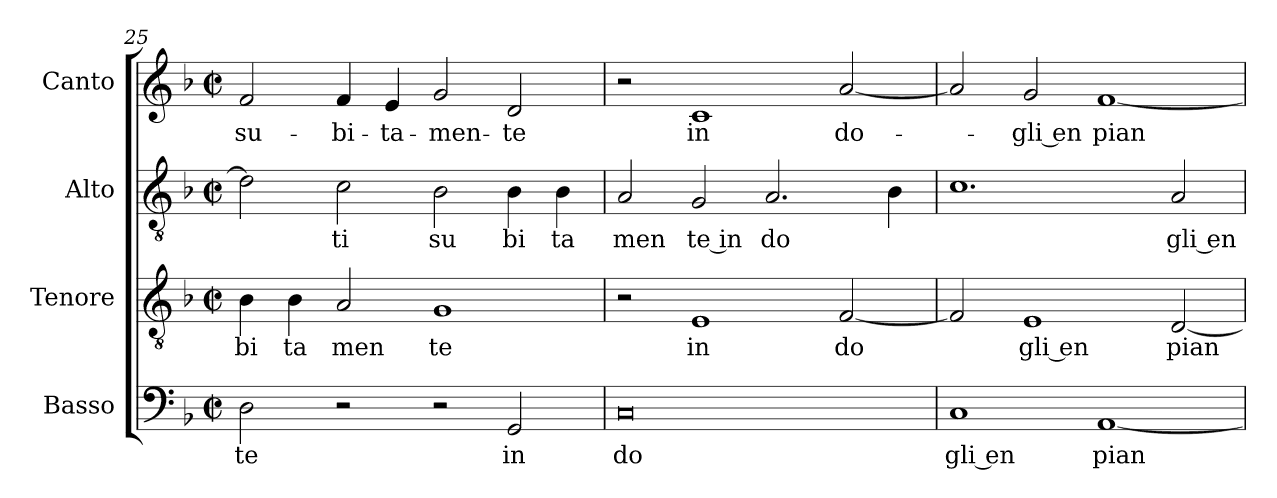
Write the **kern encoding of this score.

**kern	**text	**kern	**text	**kern	**text	**kern	**text
*part4	*part4	*part3	*part3	*part2	*part2	*part1	*part1
*staff4	*staff4	*staff3	*staff3	*staff2	*staff2	*staff1	*staff1
*I"Basso	*	*I"Tenore	*	*I"Alto	*	*I"Canto	*
*clefF4	*	*clefGv2	*	*clefGv2	*	*clefG2	*
*k[b-]	*	*k[b-]	*	*k[b-]	*	*k[b-]	*
*F:	*	*F:	*	*F:	*	*F:	*
*M2/2	*	*M2/2	*	*M2/2	*	*M2/2	*
*met(c|)	*	*met(c|)	*	*met(c|)	*	*met(c|)	*
=25	=25	=25	=25	=25	=25	=25	=25
!	!LO:LY:b:cj	!	!LO:LY:b:cj	!	!	!	!LO:LY:b:cj
2D\	te	4B-\	bi	2d\]	.	2f/	su-
!	!	!	!LO:LY:b:cj	!	!	!	!
.	.	4B-\	ta	.	.	.	.
!	!	!	!LO:LY:b:cj	!	!LO:LY:b:cj	!	!LO:LY:b:cj
2r	.	2A/	men	2c\	ti	4f/	-bi-
!	!	!	!	!	!	!	!LO:LY:b:cj
.	.	.	.	.	.	4e/	-ta-
!	!	!	!LO:LY:b:cj	!	!LO:LY:b:cj	!	!LO:LY:b:cj
2r	.	1G	te	2B-\	su	2g/	-men-
!	!LO:LY:b:cj	!	!	!	!LO:LY:b:cj	!	!LO:LY:b:cj
2GG/	in	.	.	4B-\	bi	2d/	-te
!	!	!	!	!	!LO:LY:b:cj	!	!
.	.	.	.	4B-\	ta	.	.
=26	=26	=26	=26	=26	=26	=26	=26
!	!LO:LY:b:cj	!	!	!	!LO:LY:b:cj	!	!
0C	do	2r	.	2A/	men	2r	.
!	!	!	!LO:LY:b:cj	!	!LO:LY:b:rj	!	!LO:LY:b:cj
.	.	1E	in	2G/	te in	1c	in
!	!	!	!	!	!LO:LY:b:cj	!	!
.	.	.	.	2.A/	do	.	.
!	!	!	!LO:LY:b:cj	!	!	!	!LO:LY:b:cj
.	.	[<2F/	do	.	.	[<2a/	do-
.	.	.	.	4B-\	.	.	.
=27	=27	=27	=27	=27	=27	=27	=27
!	!LO:LY:b:rj	!	!	!	!	!	!
1C	gli en	2F/]	.	1.c	.	2a/]	.
!	!	!	!LO:LY:b:rj	!	!	!	!LO:LY:b:rj
.	.	1E	gli en	.	.	2g/	-gli en
!	!LO:LY:b	!	!	!	!	!	!LO:LY:b
[>1AA	pian	.	.	.	.	[>1f	pian-
!	!	!	!LO:LY:b	!	!LO:LY:b:rj	!	!
.	.	[>2D/	pian	2A/	gli en	.	.
=	=	=	=	=	=	=	=
*-	*-	*-	*-	*-	*-	*-	*-
